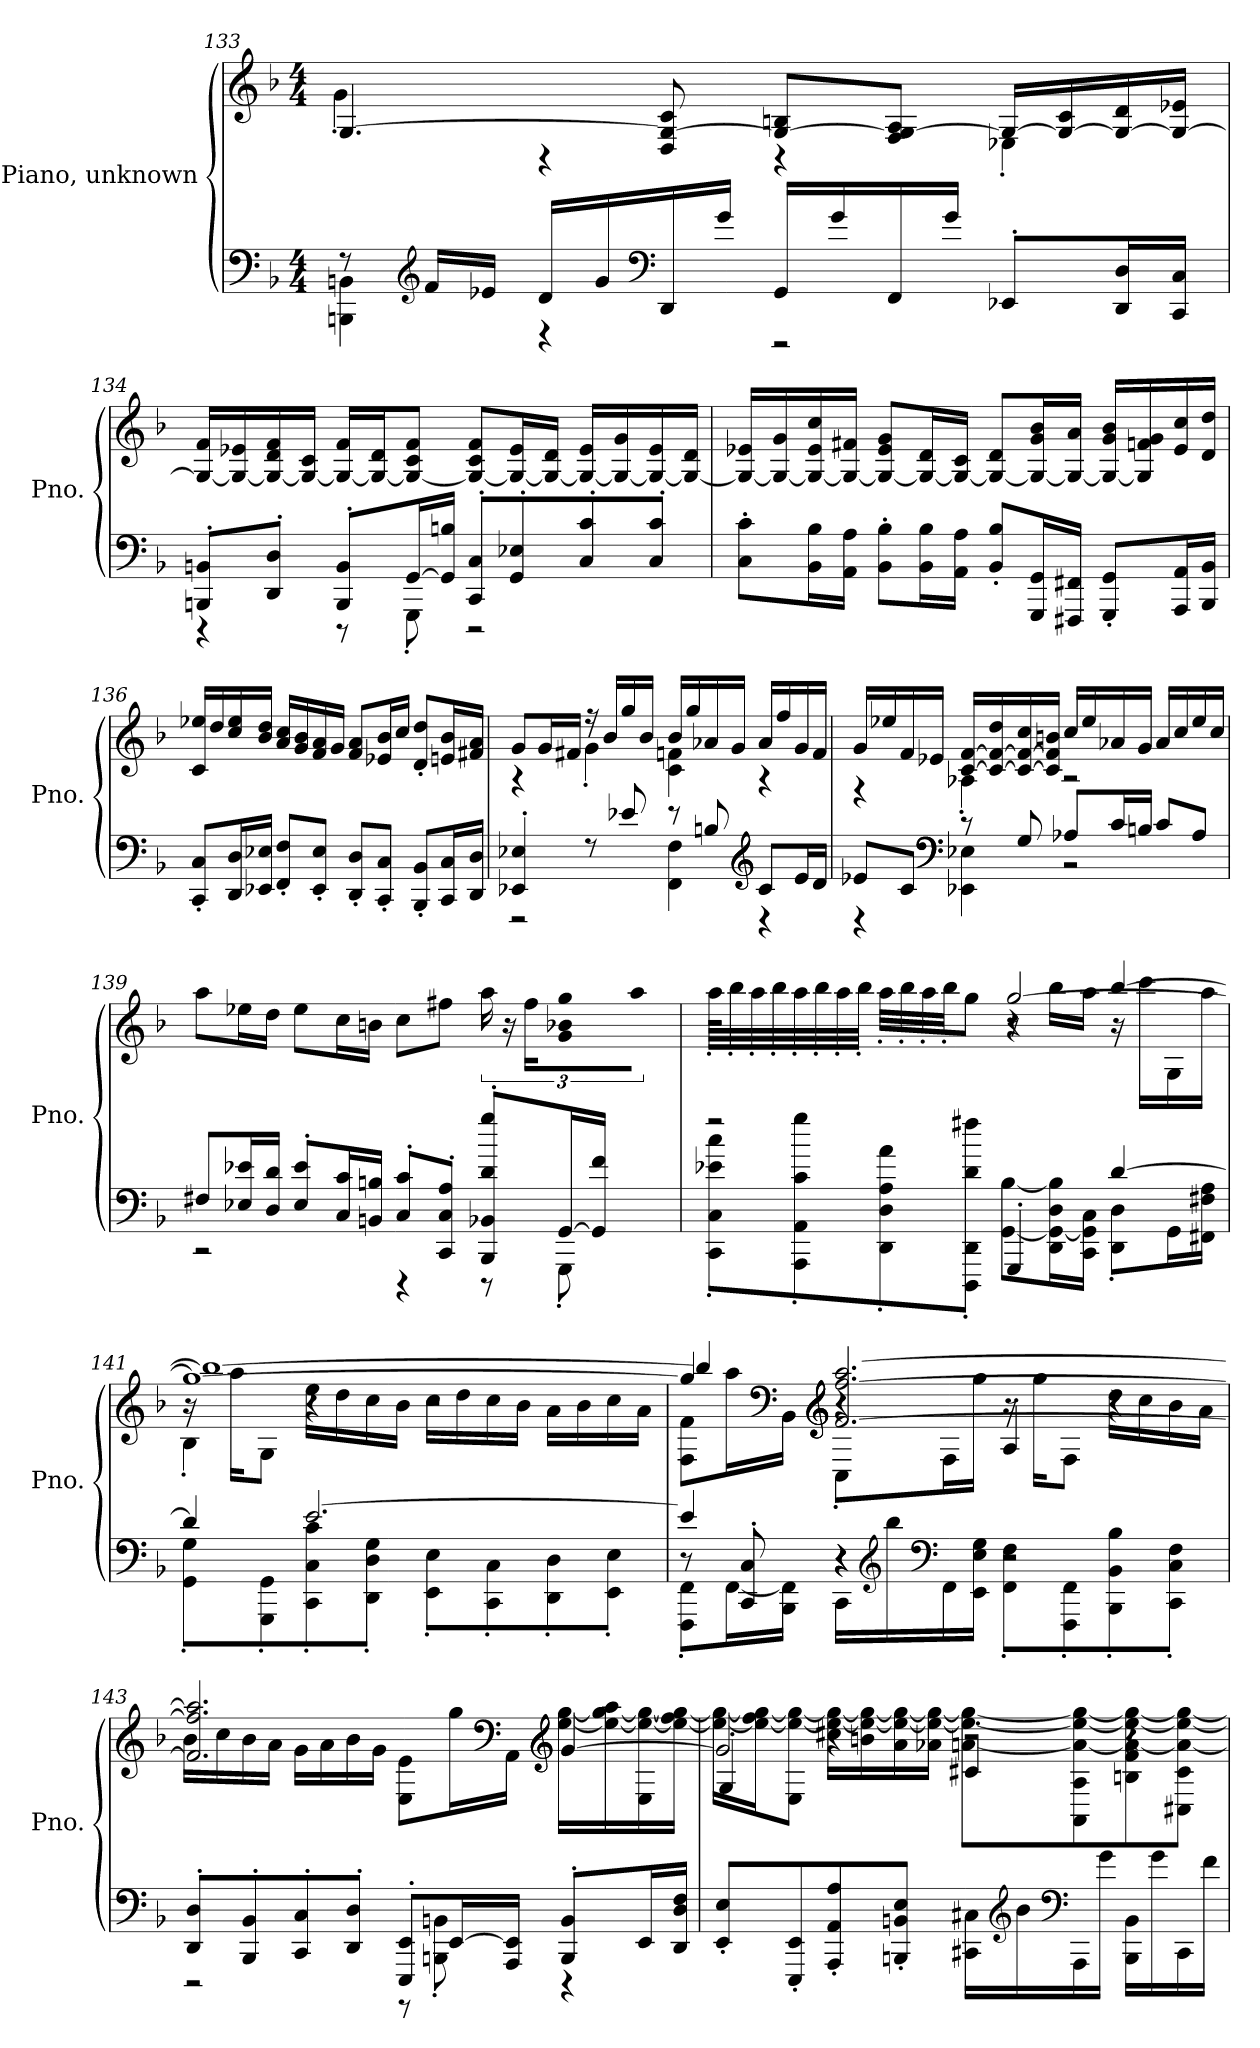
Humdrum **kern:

**kern	**kern
*part1	*part1
*staff2	*staff1
*I"Piano, unknown	*
*I'Pno.	*
*clefF4	*clefG2
*k[b-]	*k[b-]
*M4/4	*M4/4
=133	=133
*^	*^
8r	4BBBn\ 4BBn\	[4.G/	4g'\
*clefG2	*	*	*
16f/LL	.	.	.
16e-X/JJ	.	.	.
16d/LL	4r	.	4r
16g/	.	.	.
*clefF4	*	*	*
16DD/	.	8D/ 8G/_ 8c/	.
16g/JJ	.	.	.
16GG/LL	2r	8G/_ 8Bn/L	4r
16g/	.	.	.
16FF/	.	8F/ 8G/_ 8A/J	.
16g/JJ	.	.	.
8EE-X'/L	.	16G/LL_	4E-X'\
.	.	16G/_ 16c/	.
16DD/ 16D/L	.	16G/_ 16d/	.
16CC/ 16C/JJ	.	16G/_ 16e-X/JJ	.
*	*	*v	*v
!!LO:LB:g=z
=134	=134	=134
8BBBn/' 8BBn/'L	4r	16G/_ 16f/LL
.	.	16G/_ 16e-X/
8DD/' 8D/'J	.	16G/_ 16d/ 16f/
.	.	16G/_ 16c/JJ
8BBB/' 8BB/'L	8r	16G/_ 16f/LL
.	.	16G/_ 16d/J
[16GG/L	8GGG'\	8G/_ 8c/ 8f/J
16GG/] 16Bn/JJ	.	.
8CC/' 8C/'L	2r	8G/_ 8c/ 8f/L
8GG/' 8E-X/'	.	16G/_ 16e-/L
.	.	16G/_ 16d/JJ
8C/' 8c/'	.	16G/_ 16e-/LL
.	.	16G/_ 16g/
8C/' 8c/'J	.	16G/_ 16e-/
.	.	16G/_ 16d/JJ
*v	*v	*
!!LO:LB:g=z
=135	=135
8C\' 8c\'L	16G/_ 16e-X/LL
.	16G/_ 16g/
16BB-\ 16B-\L	16G/_ 16e-/ 16cc/
16AA\ 16A\JJ	16G/_ 16f#X/JJ
8BB-\' 8B-\'L	8G/_ 8e-/ 8g/L
16BB-\ 16B-\L	16G/_ 16d/L
16AA\ 16A\JJ	16G/_ 16c/JJ
8BB-/' 8B-/'L	8G/_ 8d/L
16GGG/ 16GG/L	16G/_ 16g/ 16b-/L
16FFF#X/ 16FF#X/JJ	16G/_ 16a/JJ
8GGG/' 8GG/'L	16G/_ 16g/ 16b-/LL
.	16G/] 16fn/ 16g/
16AAA/ 16AA/L	16e-/ 16cc/
16BBB-/ 16BB-/JJ	16d/ 16dd/JJ
=136	=136
8CC/' 8C/'L	16c/ 16ee-X/LL
.	16dd/
16DD/ 16D/L	16cc/ 16ee-/
16EE-X/ 16E-X/JJ	16b-/ 16dd/JJ
8FF/' 8F/'L	16a/ 16cc/LL
.	16g/ 16b-/
8EE-/' 8E-/'J	16f/ 16a/
.	16g/JJ
8DD/' 8D/'L	8f/ 8a/L
8CC/' 8C/'J	16e-X/ 16b-/L
.	16cc/JJ
8BBB-/' 8BB-/'L	8d/' 8dd/'L
16CC/ 16C/L	16en/ 16b-/L
16DD/ 16D/JJ	16f#X/ 16a/JJ
!!LO:LB:g=z
=137	=137
*^	*^
4EE-X/' 4E-X/'	2r	8g/L	4r
.	.	16g/L	.
.	.	16f#X/JJ	.
8r	.	16r	4g'\
.	.	16b-/LL	.
8e-X/	.	16gg/	.
.	.	16b-/JJ	.
8r	4FF\ 4F\	16b-/LL	4c\ 4fn\
.	.	16gg/	.
8Bn/	.	16a-X/	.
.	.	16g/JJ	.
*clefG2	*	*	*
8c/L	4r	16a-/LL	4r
.	.	16ff/	.
16e-/L	.	16g/	.
16d/JJ	.	16f/JJ	.
=138	=138	=138	=138
8e-X/L	4r	16g/LL	4r
.	.	16ee-X/	.
8c/J	.	16f/	.
.	.	16e-X/JJ	.
*clefF4	*	*	*
8r	4EE-X\ 4E-X\	[16c/ [16f/LL	4A-X'\
.	.	16c/_ 16f/_ 16dd/	.
8G/	.	16c/_ 16f/_ 16cc/	.
.	.	16c/] 16f/] 16bn/JJ	.
8A-X/L	2r	16cc/LL	2r
.	.	16ee-/	.
16c/L	.	16a-X/	.
16Bn/JJ	.	16g/JJ	.
8c/L	.	16a-/LL	.
.	.	16cc/	.
8A-/J	.	16ee-/	.
.	.	16cc/JJ	.
*	*	*v	*v
!!LO:LB:g=z
=139	=139	=139
8F#X/L	2r	8aa\L
16E-X/ 16e-X/L	.	16ee-X\L
16D/ 16d/JJ	.	16dd\JJ
8E-/' 8e-/'L	.	8ee-\L
16C/ 16c/L	.	16cc\L
16BBn/ 16Bn/JJ	.	16bn\JJ
8C/' 8c/'L	4r	8cc\L
8CC/' 8C/' 8A/'J	.	8ff#X\J
8BBB-/' 8BB-X/' 8d/' 8gg/'L	8r	24aa\
.	.	24r
.	.	24ff#\LL
[16GG/L	8GGG'\	16g\ 16b-X\ 16gg\
16GG/] 16f/JJ	.	16aa\JJ
!!LO:LB:g=z
=140	=140	=140
*	*	*^
*	*	*	*^
2r	8CC\' 8C\' 8e-X\' 8cc\'L	2r	32aa'\LLL	2r
.	.	.	32bb-'\	.
.	.	.	32aa'\	.
.	.	.	32bb-'\	.
.	8AAA\' 8AA\' 8c\' 8gg\'	.	32aa'\	.
.	.	.	32bb-'\	.
.	.	.	32aa'\	.
.	.	.	32bb-'\JJJ	.
.	8DD\' 8D\' 8A\' 8a\'	.	32aa'\LLL	.
.	.	.	32bb-'\	.
.	.	.	32aa'\	.
.	.	.	32bb-'\JJ	.
.	8DDD\' 8DD\' 8d\' 8ff#X\'J	.	8gg\J	.
4GGG'/	[8GG\ [8B-\L	[2gg/	8r	4r
.	16DD\ 16GG\_ 16D\ 16B-\]L	.	16bb-\LL	.
.	16CC\ 16GG\] 16C\JJ	.	16aa\JJ	.
[4d/	8DD\' 8D\'L	.	16r	[4bb-/
.	.	.	16ccc\LL	.
.	16GG\L	.	16G\	.
.	16FF#X\ 16F#X\ 16A\JJ	.	16aa\JJ	.
=141	=141	=141	=141	=141
*	*	*	*	*^
4d/]	8GG\' 8G\'L	1gg_	16r	1bb-_	4B-'\
.	.	.	16aa\KL	.	.
.	8GGG\' 8GG\'	.	8G\J	.	.
[2.e/	8CC\' 8C\' 8c\'	.	16ee\LL	.	4r
.	.	.	16dd\	.	.
.	8DD\' 8D\' 8G\'J	.	16cc\	.	.
.	.	.	16b-\JJ	.	.
.	8EE\' 8E\'L	.	16cc\LL	.	2r
.	.	.	16dd\	.	.
.	8CC\' 8C\'	.	16cc\	.	.
.	.	.	16b-\JJ	.	.
.	8DD\' 8D\'	.	16a\LL	.	.
.	.	.	16b-\	.	.
.	8EE\' 8E\'J	.	16cc\	.	.
.	.	.	16a\JJ	.	.
*	*	*	*	*v	*v
!!LO:PB:g=z
=142	=142	=142	=142	=142
*	*^	*	*	*
4e/]	8FFF\' 8FF\'L	8r	4gg/]	8F\ 8f\L	4bb-/]
.	[16FF\L	8CC/' 8C/'	.	16aa\L	.
*	*	*	*clefF4	*	*
.	16BBB-\ 16FF\]JJ	.	.	16BB-\JJ	.
*	*	*	*clefG2	*	*
4r	16CC\LL	4r	[2.f/ [2.ff/ [2.aa/	8C'\L	4r
*clefG2	*	*	*	*	*
.	16bb-\	.	.	.	.
*clefF4	*	*	*	*	*
.	16FF\	.	.	16F\L	.
.	16EE\ 16E\ 16G\JJ	.	.	16gg\JJ	.
2r	8FF\' 8F\'L	2r	.	16r	4A'/
.	.	.	.	16gg\KL	.
.	8FFF\' 8FF\'	.	.	8F\J	.
.	8BBB-\' 8BB-\' 8B-\'	.	.	16dd\LL	4r
.	.	.	.	16cc\	.
.	8CC\' 8C\' 8F\'J	.	.	16b-\	.
.	.	.	.	16a\JJ	.
*	*v	*v	*	*	*
*	*	*	*v	*v
=143	=143	=143	=143
8DD/' 8D/'L	2r	2.f/] 2.ff/] 2.aa/]	16b-\LL
.	.	.	16cc\
8BBB-/' 8BB-/'	.	.	16b-\
.	.	.	16a\JJ
8CC/' 8C/'	.	.	16g\LL
.	.	.	16a\
8DD/' 8D/'J	.	.	16b-\
.	.	.	16g\JJ
8EEE/' 8EE/'L	8r	.	8E\ 8e\L
[16EE/L	8BBBn\' 8BBn\'	.	16gg\L
*	*	*clefF4	*
16AAA/ 16EE/]JJ	.	.	16AA\JJ
*	*	*clefG2	*
8BBB/' 8BB/'L	4r	[4g/	[16ee\ [16gg\LL
.	.	.	16ee\_ 16gg\_ 16aa\
16EE/L	.	.	16E\ 16ee\_ 16gg\_
16DD/ 16D/ 16F/JJ	.	.	16ee\_ 16ff\ 16gg\_JJ
*v	*v	*	*
!!LO:LB:g=z
=144	=144	=144
*	*	*^
8EE/' 8E/'L	2g/]	16ee\_ 16gg\_LL	4G'/
.	.	16ee\_ 16ff\ 16gg\_J	.
8EEE/' 8EE/'	.	8E\ 8ee\_ 8gg\_J	.
8AAA/' 8AA/' 8A/'	.	16cc#X\ 16ee\_ 16gg\_LL	4r
.	.	16bn\ 16ee\_ 16gg\_	.
8BBBn/' 8BBn/' 8E/'J	.	16a\ 16ee\_ 16gg\_	.
.	.	16a-X\ 16ee\_ 16gg\_JJ	.
16CC#X\ 16C#X\LL	4c#X'/	[8an\ 8ee\_ 8gg\_L	2r
*clefG2	*	*	*
16b-\	.	.	.
*clefF4	*	*	*
16AAA\	.	8AA\ 8A\ 8a\_ 8ee\_ 8gg\_	.
16g\JJ	.	.	.
16BBB\ 16BB\LL	4r	8Bn\ 8f\ 8a\_ 8ee\_ 8gg\_	.
16g\	.	.	.
16CC#\	.	8C#X\ 8c#\ 8a\_ 8ee\_ 8gg\_J	.
16f\JJ	.	.	.
*	*v	*v	*v
=	=
*-	*-
